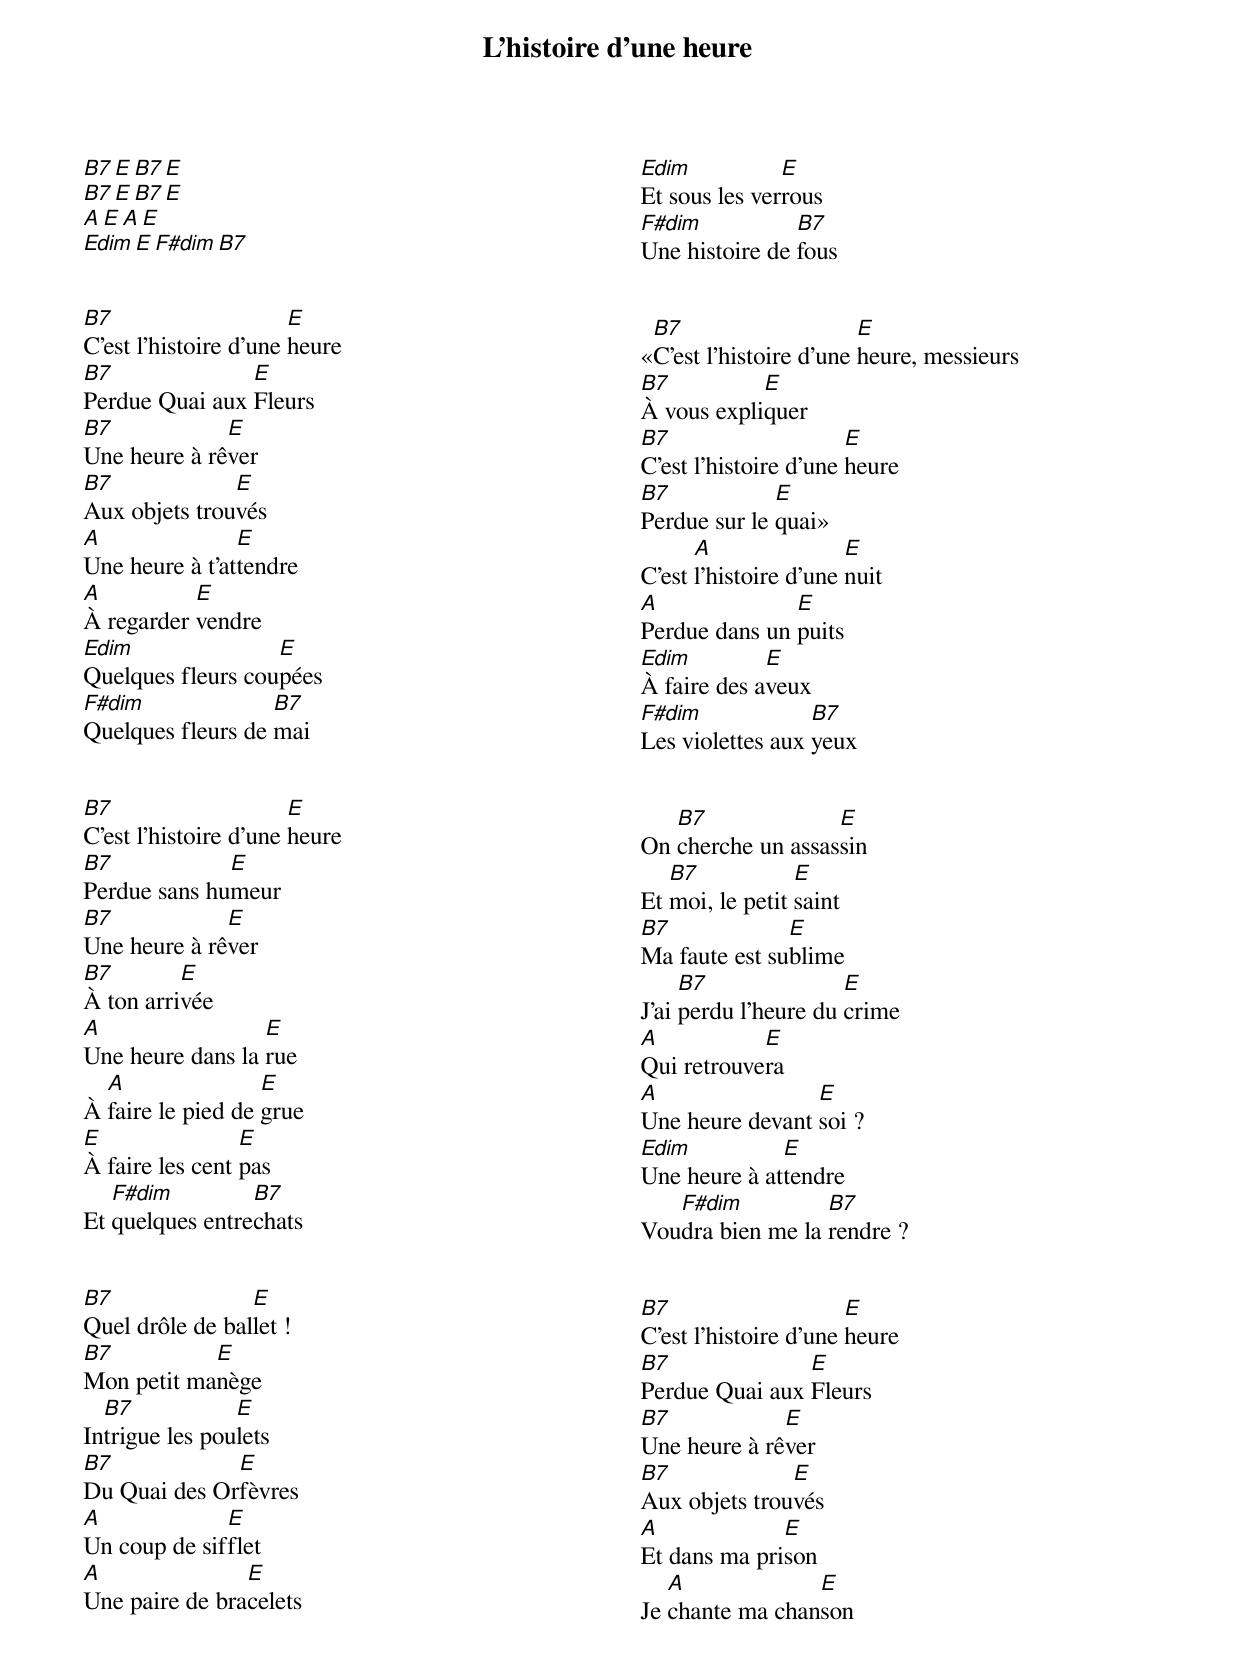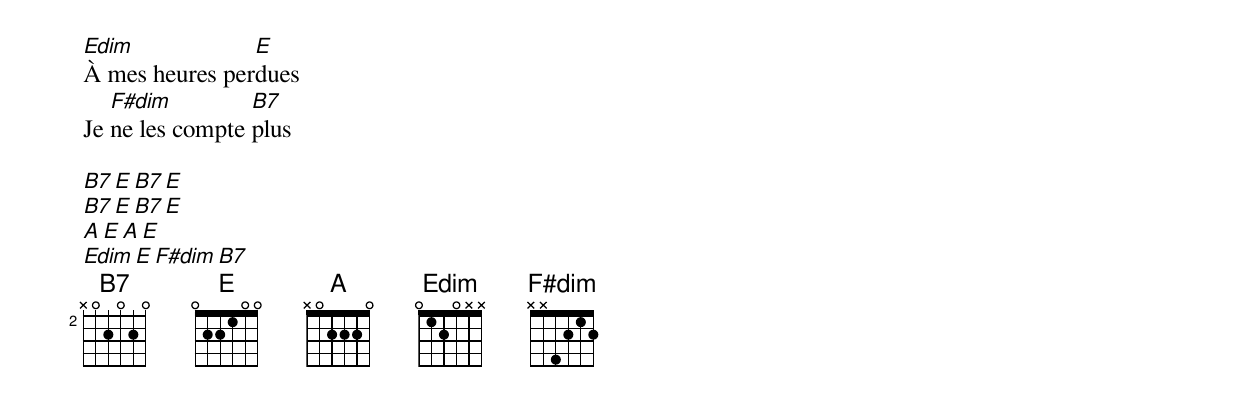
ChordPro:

{title: L'histoire d'une heure}
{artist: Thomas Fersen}
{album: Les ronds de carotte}
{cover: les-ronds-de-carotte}
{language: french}
{columns: 2}
{define: B7 base-fret 2 frets X 0 2 0 2 0}
{define: E frets 0 2 2 1 0 0}
{define: A frets X 0 2 2 2 0}
{define: Edim base-fret 2 frets X X 0 1 3 1 special}
{define: F#dim frets X X 4 2 1 2 special}
{define: B7 base-fret 2 frets 0 1 0 0}
{define: E base-fret 2 frets 2 2 2 0}
{define: A frets 2 1 0 0}
{define: Edim frets 0 1 0 1}
{define: F#dim base-fret 2 frets 0 1 0 1}

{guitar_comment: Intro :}
[B7 E B7 E]
[B7 E B7 E]
[A E A E]
[Edim E F#dim B7]


[B7]C'est l'histoire d'une [E]heure
[B7]Perdue Quai aux [E]Fleurs
[B7]Une heure à rê[E]ver
[B7]Aux objets trou[E]vés
[A]Une heure à t'at[E]tendre
[A]À regarder [E]vendre
[Edim]Quelques fleurs cou[E]pées
[F#dim]Quelques fleurs de [B7]mai


[B7]C'est l'histoire d'une [E]heure
[B7]Perdue sans hu[E]meur
[B7]Une heure à rê[E]ver
[B7]À ton arri[E]vée
[A]Une heure dans la [E]rue
À [A]faire le pied de [E]grue
[E]À faire les cent [E]pas
Et [F#dim]quelques entre[B7]chats


[B7]Quel drôle de bal[E]let !
[B7]Mon petit ma[E]nège
In[B7]trigue les pou[E]lets
[B7]Du Quai des Or[E]fèvres
[A]Un coup de sif[E]flet
[A]Une paire de bra[E]celets
[Edim]Et sous les ver[E]rous
[F#dim]Une histoire de [B7]fous


«[B7]C'est l'histoire d'une [E]heure, messieurs
[B7]À vous expli[E]quer
[B7]C'est l'histoire d'une [E]heure
[B7]Perdue sur le [E]quai»
C'est [A]l'histoire d'une [E]nuit
[A]Perdue dans un [E]puits
[Edim]À faire des a[E]veux
[F#dim]Les violettes aux [B7]yeux


On [B7]cherche un assas[E]sin
Et [B7]moi, le petit [E]saint
[B7]Ma faute est su[E]blime
J'ai [B7]perdu l'heure du [E]crime
[A]Qui retrouve[E]ra
[A]Une heure devant [E]soi ?
[Edim]Une heure à at[E]tendre
Vou[F#dim]dra bien me la [B7]rendre ?


[B7]C'est l'histoire d'une [E]heure
[B7]Perdue Quai aux [E]Fleurs
[B7]Une heure à rê[E]ver
[B7]Aux objets trou[E]vés
[A]Et dans ma pri[E]son
Je [A]chante ma chan[E]son
[Edim]À mes heures per[E]dues
Je [F#dim]ne les compte [B7]plus

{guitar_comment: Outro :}
[B7 E B7 E]
[B7 E B7 E]
[A E A E]
[Edim E F#dim B7]
